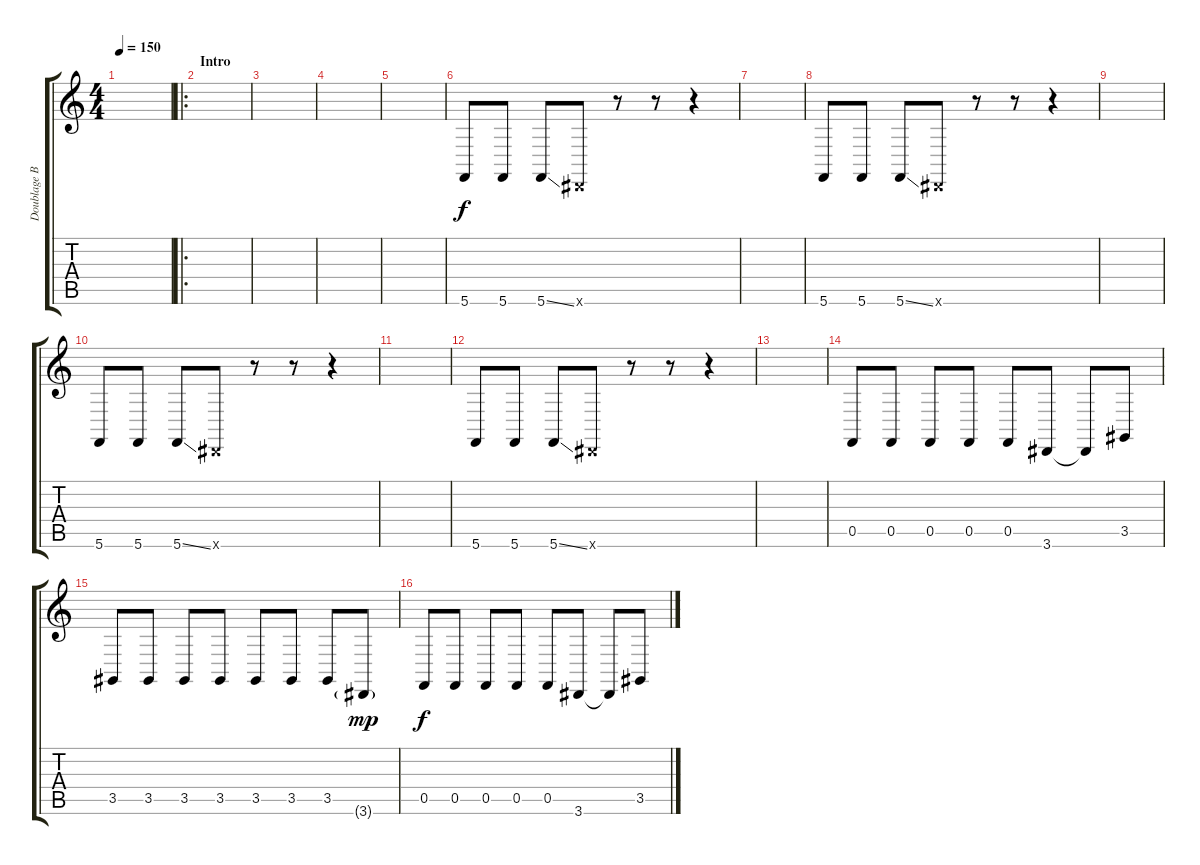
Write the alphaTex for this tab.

\track ("Doublage Basse" "Doublage B") {instrument lead8bassandlead}
\staff {score tabs}
\tuning (C4 G3 Eb3 Bb2 F2 C2) {hide}
\ts (4 4)
\tempo 150
\clef g2
\ks c
|
\ro
\section ("" "Intro")
|
|
|
|
5.6.8 5.6.8 5.6{ss}.8 3.6{x}.8 r.8 r.8 r.4 |
|
5.6.8 5.6.8 5.6{ss}.8 3.6{x}.8 r.8 r.8 r.4 |
|
5.6.8 5.6.8 5.6{ss}.8 3.6{x}.8 r.8 r.8 r.4 |
|
5.6.8 5.6.8 5.6{ss}.8 3.6{x}.8 r.8 r.8 r.4 |
|
0.5.8 0.5.8 0.5.8 0.5.8 0.5.8 3.6.8 3.6{t}.8 3.5.8 |
3.5.8 3.5.8 3.5.8 3.5.8 3.5.8 3.5.8 3.5.8 3.6{g}.8{dy mp} |
0.5.8{dy f} 0.5.8 0.5.8 0.5.8 0.5.8 3.6.8 3.6{t}.8 3.5.8
